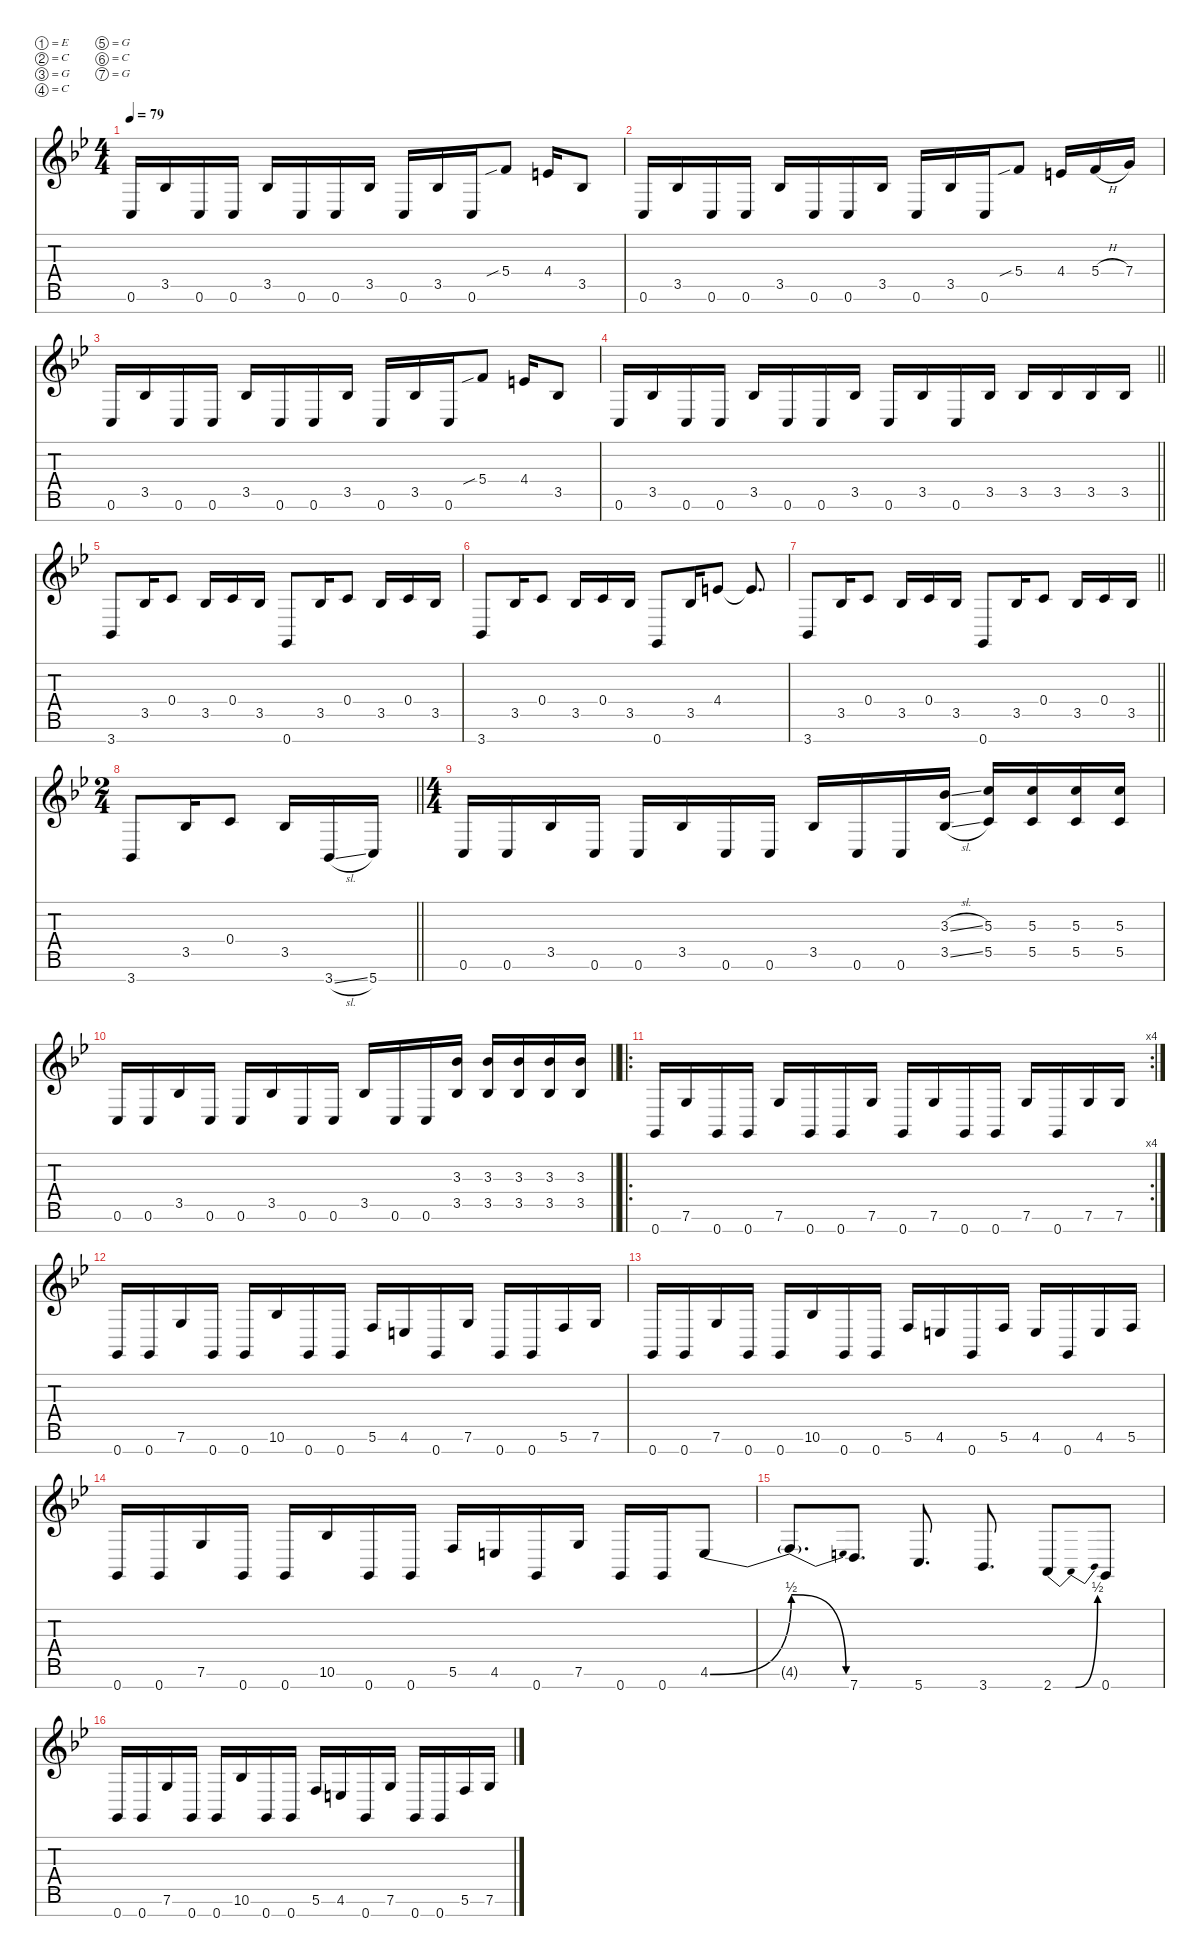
\defaultSystemsLayout 4
\hideDynamics
\bracketExtendMode nobrackets
\singleTrackTrackNamePolicy hidden
\multiTrackTrackNamePolicy hidden
\firstSystemTrackNameMode fullname
\firstSystemTrackNameOrientation horizontal
\otherSystemsTrackNameOrientation horizontal
\track ("Guitar 1" "dist.guit.") {instrument distortionguitar}
\staff {score tabs}
\tuning (E4 C4 G3 C3 G2 C2 G1)
\ts (4 4)
\beaming (8 2 2 2 2)
\tempo 79
\clef g2
\ks gminor
0.6{acc forcenatural}.16{dy f beam Up} 3.5{acc b}.16{beam Up} 0.6{acc forcenatural}.16{beam Up} 0.6{acc forcenatural}.16{beam Up} 3.5{acc b}.16{beam Up} 0.6{acc forcenatural}.16{beam Up} 0.6{acc forcenatural}.16{beam Up} 3.5{acc b}.16{beam Up} 0.6{acc forcenatural}.16{beam Up} 3.5{acc b}.16{beam Up} 0.6{acc forcenatural}.16{beam Up} 5.4{sib acc forcenatural}.8{beam Up} 4.4{acc forcenatural}.16{beam Up} 3.5{acc b}.8{beam Up} |
0.6{acc forcenatural}.16{beam Up} 3.5{acc b}.16{beam Up} 0.6{acc forcenatural}.16{beam Up} 0.6{acc forcenatural}.16{beam Up} 3.5{acc b}.16{beam Up} 0.6{acc forcenatural}.16{beam Up} 0.6{acc forcenatural}.16{beam Up} 3.5{acc b}.16{beam Up} 0.6{acc forcenatural}.16{beam Up} 3.5{acc b}.16{beam Up} 0.6{acc forcenatural}.16{beam Up} 5.4{sib acc forcenatural}.8{beam Up} 4.4{acc forcenatural}.16{beam Up} 5.4{h acc forcenatural}.16{beam Up} 7.4{acc forcenatural}.16{beam Up} |
0.6{acc forcenatural}.16{beam Up} 3.5{acc b}.16{beam Up} 0.6{acc forcenatural}.16{beam Up} 0.6{acc forcenatural}.16{beam Up} 3.5{acc b}.16{beam Up} 0.6{acc forcenatural}.16{beam Up} 0.6{acc forcenatural}.16{beam Up} 3.5{acc b}.16{beam Up} 0.6{acc forcenatural}.16{beam Up} 3.5{acc b}.16{beam Up} 0.6{acc forcenatural}.16{beam Up} 5.4{sib acc forcenatural}.8{beam Up} 4.4{acc forcenatural}.16{beam Up} 3.5{acc b}.8{beam Up} |
\barLineRight lightlight
0.6{acc forcenatural}.16{beam Up} 3.5{acc b}.16{beam Up} 0.6{acc forcenatural}.16{beam Up} 0.6{acc forcenatural}.16{beam Up} 3.5{acc b}.16{beam Up} 0.6{acc forcenatural}.16{beam Up} 0.6{acc forcenatural}.16{beam Up} 3.5{acc b}.16{beam Up} 0.6{acc forcenatural}.16{beam Up} 3.5{acc b}.16{beam Up} 0.6{acc forcenatural}.16{beam Up} 3.5{acc b}.16{beam Up} 3.5{acc b}.16{beam Up} 3.5{acc b}.16{beam Up} 3.5{acc b}.16{beam Up} 3.5{acc b}.16{beam Up} |
3.7{acc b}.8{beam Up} 3.5{acc b}.16{beam Up} 0.4{acc forcenatural}.8{beam Up} 3.5{acc b}.16{beam Up} 0.4{acc forcenatural}.16{beam Up} 3.5{acc b}.16{beam Up} 0.7{acc forcenatural}.8{beam Up} 3.5{acc b}.16{beam Up} 0.4{acc forcenatural}.8{beam Up} 3.5{acc b}.16{beam Up} 0.4{acc forcenatural}.16{beam Up} 3.5{acc b}.16{beam Up} |
3.7{acc b}.8{beam Up} 3.5{acc b}.16{beam Up} 0.4{acc forcenatural}.8{beam Up} 3.5{acc b}.16{beam Up} 0.4{acc forcenatural}.16{beam Up} 3.5{acc b}.16{beam Up} 0.7{acc forcenatural}.8{beam Up} 3.5{acc b}.16{beam Up} 4.4{acc forcenatural}.8{beam Up} 4.4{t acc forcenatural}.8{d beam Up} |
\barLineRight lightlight
3.7{acc b}.8{beam Up} 3.5{acc b}.16{beam Up} 0.4{acc forcenatural}.8{beam Up} 3.5{acc b}.16{beam Up} 0.4{acc forcenatural}.16{beam Up} 3.5{acc b}.16{beam Up} 0.7{acc forcenatural}.8{beam Up} 3.5{acc b}.16{beam Up} 0.4{acc forcenatural}.8{beam Up} 3.5{acc b}.16{beam Up} 0.4{acc forcenatural}.16{beam Up} 3.5{acc b}.16{beam Up} |
\ts (2 4)
\beaming (8 2 2 2 2)
\barLineRight lightlight
3.7{acc b}.8{beam Up} 3.5{acc b}.16{beam Up} 0.4{acc forcenatural}.8{beam Up} 3.5{acc b}.16{beam Up} 3.7{sl acc b}.16{beam Up} 5.7{acc forcenatural}.16{beam Up} |
\ts (4 4)
\beaming (8 2 2 2 2)
0.6{acc forcenatural}.16{beam Up} 0.6{acc forcenatural}.16{beam Up} 3.5{acc b}.16{beam Up} 0.6{acc forcenatural}.16{beam Up} 0.6{acc forcenatural}.16{beam Up} 3.5{acc b}.16{beam Up} 0.6{acc forcenatural}.16{beam Up} 0.6{acc forcenatural}.16{beam Up} 3.5{acc b}.16{beam Up} 0.6{acc forcenatural}.16{beam Up} 0.6{acc forcenatural}.16{beam Up} (3.3{sl acc b} 3.5{sl acc b}).16{beam Up} (5.3{acc forcenatural} 5.5{acc forcenatural}).16{beam Up} (5.3{acc forcenatural} 5.5{acc forcenatural}).16{beam Up} (5.3{acc forcenatural} 5.5{acc forcenatural}).16{beam Up} (5.3{acc forcenatural} 5.5{acc forcenatural}).16{beam Up} |
\barLineRight lightlight
0.6{acc forcenatural}.16{beam Up} 0.6{acc forcenatural}.16{beam Up} 3.5{acc b}.16{beam Up} 0.6{acc forcenatural}.16{beam Up} 0.6{acc forcenatural}.16{beam Up} 3.5{acc b}.16{beam Up} 0.6{acc forcenatural}.16{beam Up} 0.6{acc forcenatural}.16{beam Up} 3.5{acc b}.16{beam Up} 0.6{acc forcenatural}.16{beam Up} 0.6{acc forcenatural}.16{beam Up} (3.3{acc b} 3.5{acc b}).16{beam Up} (3.3{acc b} 3.5{acc b}).16{beam Up} (3.3{acc b} 3.5{acc b}).16{beam Up} (3.3{acc b} 3.5{acc b}).16{beam Up} (3.3{acc b} 3.5{acc b}).16{beam Up} |
\ro
\rc 4
0.7{acc forcenatural}.16{beam Up} 7.6{acc forcenatural}.16{beam Up} 0.7{acc forcenatural}.16{beam Up} 0.7{acc forcenatural}.16{beam Up} 7.6{acc forcenatural}.16{beam Up} 0.7{acc forcenatural}.16{beam Up} 0.7{acc forcenatural}.16{beam Up} 7.6{acc forcenatural}.16{beam Up} 0.7{acc forcenatural}.16{beam Up} 7.6{acc forcenatural}.16{beam Up} 0.7{acc forcenatural}.16{beam Up} 0.7{acc forcenatural}.16{beam Up} 7.6{acc forcenatural}.16{beam Up} 0.7{acc forcenatural}.16{beam Up} 7.6{acc forcenatural}.16{beam Up} 7.6{acc forcenatural}.16{beam Up} |
0.7{acc forcenatural}.16{beam Up} 0.7{acc forcenatural}.16{beam Up} 7.6{acc forcenatural}.16{beam Up} 0.7{acc forcenatural}.16{beam Up} 0.7{acc forcenatural}.16{beam Up} 10.6{acc b}.16{beam Up} 0.7{acc forcenatural}.16{beam Up} 0.7{acc forcenatural}.16{beam Up} 5.6{acc forcenatural}.16{beam Up} 4.6{acc forcenatural}.16{beam Up} 0.7{acc forcenatural}.16{beam Up} 7.6{acc forcenatural}.16{beam Up} 0.7{acc forcenatural}.16{beam Up} 0.7{acc forcenatural}.16{beam Up} 5.6{acc forcenatural}.16{beam Up} 7.6{acc forcenatural}.16{beam Up} |
0.7{acc forcenatural}.16{beam Up} 0.7{acc forcenatural}.16{beam Up} 7.6{acc forcenatural}.16{beam Up} 0.7{acc forcenatural}.16{beam Up} 0.7{acc forcenatural}.16{beam Up} 10.6{acc b}.16{beam Up} 0.7{acc forcenatural}.16{beam Up} 0.7{acc forcenatural}.16{beam Up} 5.6{acc forcenatural}.16{beam Up} 4.6{acc forcenatural}.16{beam Up} 0.7{acc forcenatural}.16{beam Up} 5.6{acc forcenatural}.16{beam Up} 4.6{acc forcenatural}.16{beam Up} 0.7{acc forcenatural}.16{beam Up} 4.6{acc forcenatural}.16{beam Up} 5.6{acc forcenatural}.16{beam Up} |
0.7{acc forcenatural}.16{beam Up} 0.7{acc forcenatural}.16{beam Up} 7.6{acc forcenatural}.16{beam Up} 0.7{acc forcenatural}.16{beam Up} 0.7{acc forcenatural}.16{beam Up} 10.6{acc b}.16{beam Up} 0.7{acc forcenatural}.16{beam Up} 0.7{acc forcenatural}.16{beam Up} 5.6{acc forcenatural}.16{beam Up} 4.6{acc forcenatural}.16{beam Up} 0.7{acc forcenatural}.16{beam Up} 7.6{acc forcenatural}.16{beam Up} 0.7{acc forcenatural}.16{beam Up} 0.7{acc forcenatural}.16{beam Up} 4.6{be (bend 0 0 60 2) acc forcenatural}.8{beam Up} |
4.6{be (release 0 2 60 0) t}.8{d beam Up} 7.7{acc forcenatural}.8{d beam Up} 5.7{acc forcenatural}.8{d beam Up} 3.7{acc b}.8{d beam Up} 2.7{be (bendrelease 0 0 18.9999996 2 34.9999992 2 9 0) acc forcenatural}.8{beam Up} 0.7{acc forcenatural}.8{beam Up} |
0.7{acc forcenatural}.16{beam Up} 0.7{acc forcenatural}.16{beam Up} 7.6{acc forcenatural}.16{beam Up} 0.7{acc forcenatural}.16{beam Up} 0.7{acc forcenatural}.16{beam Up} 10.6{acc b}.16{beam Up} 0.7{acc forcenatural}.16{beam Up} 0.7{acc forcenatural}.16{beam Up} 5.6{acc forcenatural}.16{beam Up} 4.6{acc forcenatural}.16{beam Up} 0.7{acc forcenatural}.16{beam Up} 7.6{acc forcenatural}.16{beam Up} 0.7{acc forcenatural}.16{beam Up} 0.7{acc forcenatural}.16{beam Up} 5.6{acc forcenatural}.16{beam Up} 7.6{acc forcenatural}.16{beam Up}
